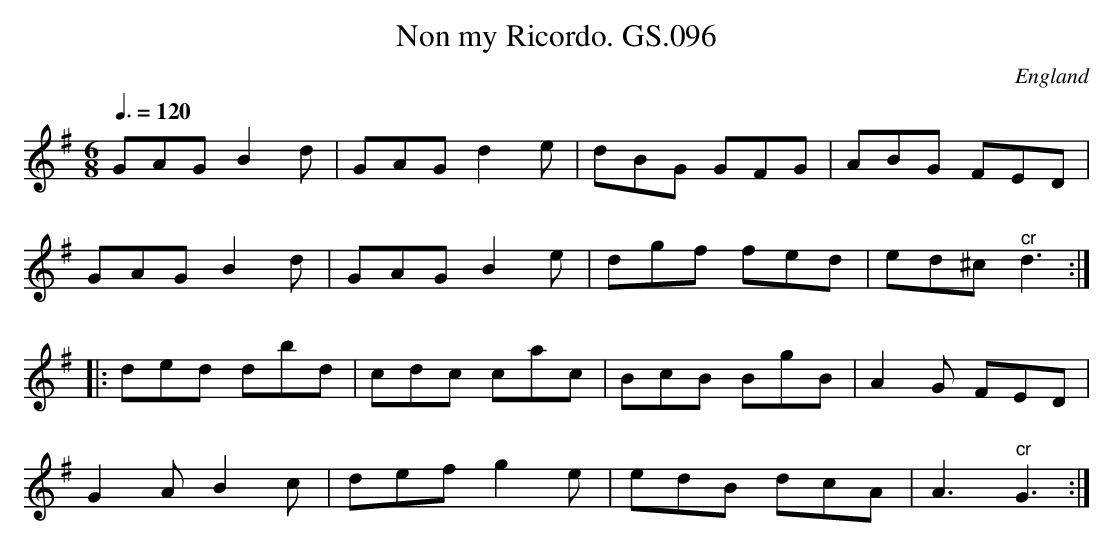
X:1
T:Non my Ricordo. GS.096
M:6/8
L:1/8
Q:3/8=120
O:England
K:G major
GAG B2d | GAG d2 e | dBG GFG | ABG FED |!
GAG B2 d | GAG B2 e | dgf fed| ed^c "^cr"d3 :|!
|:ded dbd | cdc cac | BcB BgB | A2G FED |!
G2 A B2 c | def g2 e | edB dcA| A3 "^cr"G3 :|
